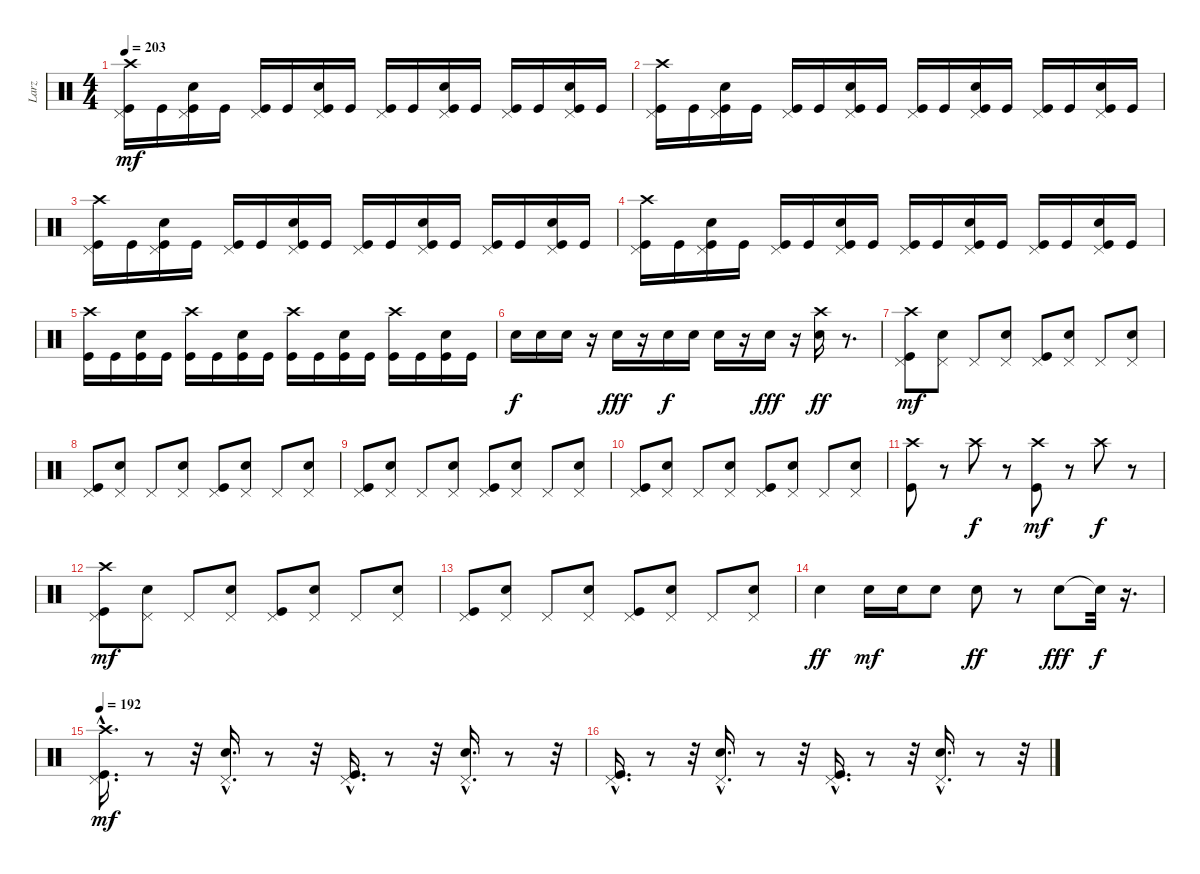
\track ("Larz" "Larz") {instrument percussion}
\staff {score}
\articulation defaults
\ts (4 4)
\tempo 203
\clef neutral
\ks c
("Crash high (hit)" "Pedal Hi-Hat (hit)" "Kick (hit)").16{dy mf} "Kick (hit)".16 ("Pedal Hi-Hat (hit)" "Snare (hit) 2" "Kick (hit)").16 "Kick (hit)".16 ("Pedal Hi-Hat (hit)" "Kick (hit)").16 "Kick (hit)".16 ("Pedal Hi-Hat (hit)" "Snare (hit) 2" "Kick (hit)").16 "Kick (hit)".16 ("Pedal Hi-Hat (hit)" "Kick (hit)").16 "Kick (hit)".16 ("Pedal Hi-Hat (hit)" "Snare (hit) 2" "Kick (hit)").16 "Kick (hit)".16 ("Pedal Hi-Hat (hit)" "Kick (hit)").16 "Kick (hit)".16 ("Pedal Hi-Hat (hit)" "Snare (hit) 2" "Kick (hit)").16 "Kick (hit)".16 |
("Crash high (hit)" "Pedal Hi-Hat (hit)" "Kick (hit)").16 "Kick (hit)".16 ("Pedal Hi-Hat (hit)" "Snare (hit) 2" "Kick (hit)").16 "Kick (hit)".16 ("Pedal Hi-Hat (hit)" "Kick (hit)").16 "Kick (hit)".16 ("Pedal Hi-Hat (hit)" "Snare (hit) 2" "Kick (hit)").16 "Kick (hit)".16 ("Pedal Hi-Hat (hit)" "Kick (hit)").16 "Kick (hit)".16 ("Pedal Hi-Hat (hit)" "Snare (hit) 2" "Kick (hit)").16 "Kick (hit)".16 ("Pedal Hi-Hat (hit)" "Kick (hit)").16 "Kick (hit)".16 ("Pedal Hi-Hat (hit)" "Snare (hit) 2" "Kick (hit)").16 "Kick (hit)".16 |
("Crash high (hit)" "Pedal Hi-Hat (hit)" "Kick (hit)").16 "Kick (hit)".16 ("Pedal Hi-Hat (hit)" "Snare (hit) 2" "Kick (hit)").16 "Kick (hit)".16 ("Pedal Hi-Hat (hit)" "Kick (hit)").16 "Kick (hit)".16 ("Pedal Hi-Hat (hit)" "Snare (hit) 2" "Kick (hit)").16 "Kick (hit)".16 ("Pedal Hi-Hat (hit)" "Kick (hit)").16 "Kick (hit)".16 ("Pedal Hi-Hat (hit)" "Snare (hit) 2" "Kick (hit)").16 "Kick (hit)".16 ("Pedal Hi-Hat (hit)" "Kick (hit)").16 "Kick (hit)".16 ("Pedal Hi-Hat (hit)" "Snare (hit) 2" "Kick (hit)").16 "Kick (hit)".16 |
("Crash high (hit)" "Pedal Hi-Hat (hit)" "Kick (hit)").16 "Kick (hit)".16 ("Pedal Hi-Hat (hit)" "Snare (hit) 2" "Kick (hit)").16 "Kick (hit)".16 ("Pedal Hi-Hat (hit)" "Kick (hit)").16 "Kick (hit)".16 ("Pedal Hi-Hat (hit)" "Snare (hit) 2" "Kick (hit)").16 "Kick (hit)".16 ("Pedal Hi-Hat (hit)" "Kick (hit)").16 "Kick (hit)".16 ("Pedal Hi-Hat (hit)" "Snare (hit) 2" "Kick (hit)").16 "Kick (hit)".16 ("Pedal Hi-Hat (hit)" "Kick (hit)").16 "Kick (hit)".16 ("Pedal Hi-Hat (hit)" "Snare (hit) 2" "Kick (hit)").16 "Kick (hit)".16 |
("Crash high (hit)" "Kick (hit)").16 "Kick (hit)".16 ("Snare (hit) 2" "Kick (hit)").16 "Kick (hit)".16 ("Crash high (hit)" "Kick (hit)").16 "Kick (hit)".16 ("Snare (hit) 2" "Kick (hit)").16 "Kick (hit)".16 ("Crash high (hit)" "Kick (hit)").16 "Kick (hit)".16 ("Snare (hit) 2" "Kick (hit)").16 "Kick (hit)".16 ("Crash high (hit)" "Kick (hit)").16 "Kick (hit)".16 ("Snare (hit) 2" "Kick (hit)").16 "Kick (hit)".16 |
"Snare (hit) 2".16{dy f} "Snare (hit) 2".16 "Snare (hit) 2".16 r.16 "Snare (hit) 2".16{dy fff} r.16 "Snare (hit) 2".16{dy f} "Snare (hit) 2".16 "Snare (hit) 2".16 r.16 "Snare (hit) 2".16{dy fff} r.16 ("Crash high (hit)" "Snare (hit) 2").16{dy ff} r.8{d} |
("Pedal Hi-Hat (hit)" "Kick (hit)" "Crash high (hit)").8{dy mf} ("Pedal Hi-Hat (hit)" "Snare (hit) 2").8 "Pedal Hi-Hat (hit)".8 ("Pedal Hi-Hat (hit)" "Snare (hit) 2").8 ("Pedal Hi-Hat (hit)" "Kick (hit)").8 ("Pedal Hi-Hat (hit)" "Snare (hit) 2").8 "Pedal Hi-Hat (hit)".8 ("Pedal Hi-Hat (hit)" "Snare (hit) 2").8 |
("Pedal Hi-Hat (hit)" "Kick (hit)").8 ("Pedal Hi-Hat (hit)" "Snare (hit) 2").8 "Pedal Hi-Hat (hit)".8 ("Pedal Hi-Hat (hit)" "Snare (hit) 2").8 ("Pedal Hi-Hat (hit)" "Kick (hit)").8 ("Pedal Hi-Hat (hit)" "Snare (hit) 2").8 "Pedal Hi-Hat (hit)".8 ("Pedal Hi-Hat (hit)" "Snare (hit) 2").8 |
("Pedal Hi-Hat (hit)" "Kick (hit)").8 ("Pedal Hi-Hat (hit)" "Snare (hit) 2").8 "Pedal Hi-Hat (hit)".8 ("Pedal Hi-Hat (hit)" "Snare (hit) 2").8 ("Pedal Hi-Hat (hit)" "Kick (hit)").8 ("Pedal Hi-Hat (hit)" "Snare (hit) 2").8 "Pedal Hi-Hat (hit)".8 ("Pedal Hi-Hat (hit)" "Snare (hit) 2").8 |
("Pedal Hi-Hat (hit)" "Kick (hit)").8 ("Pedal Hi-Hat (hit)" "Snare (hit) 2").8 "Pedal Hi-Hat (hit)".8 ("Pedal Hi-Hat (hit)" "Snare (hit) 2").8 ("Pedal Hi-Hat (hit)" "Kick (hit)").8 ("Pedal Hi-Hat (hit)" "Snare (hit) 2").8 "Pedal Hi-Hat (hit)".8 ("Pedal Hi-Hat (hit)" "Snare (hit) 2").8 |
("Crash high (hit)" "Kick (hit)").8 r.8 "Crash high (hit)".8{dy f} r.8 ("Crash high (hit)" "Kick (hit)").8{dy mf} r.8 "Crash high (hit)".8{dy f} r.8 |
("Pedal Hi-Hat (hit)" "Kick (hit)" "Crash high (hit)").8{dy mf} ("Pedal Hi-Hat (hit)" "Snare (hit) 2").8 "Pedal Hi-Hat (hit)".8 ("Pedal Hi-Hat (hit)" "Snare (hit) 2").8 ("Pedal Hi-Hat (hit)" "Kick (hit)").8 ("Pedal Hi-Hat (hit)" "Snare (hit) 2").8 "Pedal Hi-Hat (hit)".8 ("Pedal Hi-Hat (hit)" "Snare (hit) 2").8 |
("Pedal Hi-Hat (hit)" "Kick (hit)").8 ("Pedal Hi-Hat (hit)" "Snare (hit) 2").8 "Pedal Hi-Hat (hit)".8 ("Pedal Hi-Hat (hit)" "Snare (hit) 2").8 ("Pedal Hi-Hat (hit)" "Kick (hit)").8 ("Pedal Hi-Hat (hit)" "Snare (hit) 2").8 "Pedal Hi-Hat (hit)".8 ("Pedal Hi-Hat (hit)" "Snare (hit) 2").8 |
"Snare (hit) 2".4{dy ff} "Snare (hit) 2".16{dy mf} "Snare (hit) 2".16 "Snare (hit) 2".8 "Snare (hit) 2".8{dy ff} r.8 "Snare (hit) 2".8{dy fff} "Snare (hit)"{t}.32{dy f} r.16{d} |
\tempo 192
("Crash high (hit)" "Pedal Hi-Hat (hit)" "Kick (hit)"{hac}).16{d dy mf} r.8 r.32 ("Pedal Hi-Hat (hit)" "Snare (hit) 2"{hac}).16{d} r.8 r.32 ("Pedal Hi-Hat (hit)" "Kick (hit)"{hac}).16{d} r.8 r.32 ("Pedal Hi-Hat (hit)" "Snare (hit) 2"{hac}).16{d} r.8 r.32 |
("Pedal Hi-Hat (hit)" "Kick (hit)"{hac}).16{d} r.8 r.32 ("Pedal Hi-Hat (hit)" "Snare (hit) 2"{hac}).16{d} r.8 r.32 ("Pedal Hi-Hat (hit)" "Kick (hit)"{hac}).16{d} r.8 r.32 ("Pedal Hi-Hat (hit)" "Snare (hit) 2"{hac}).16{d} r.8 r.32
